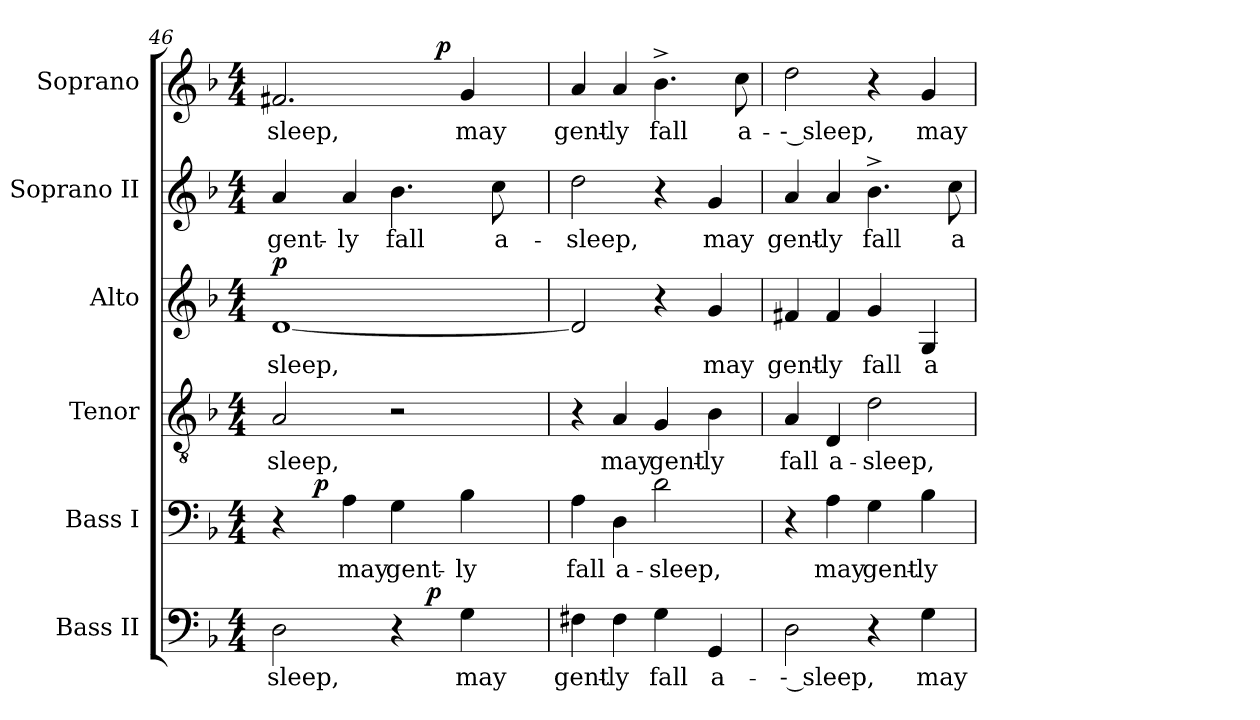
**kern	**text	**dynam	**kern	**text	**dynam	**kern	**text	**kern	**text	**dynam	**kern	**text	**kern	**text	**dynam
*part6	*part6	*part6	*part5	*part5	*part5	*part4	*part4	*part3	*part3	*part3	*part2	*part2	*part1	*part1	*part1
*staff6	*staff6	*staff6	*staff5	*staff5	*staff5	*staff4	*staff4	*staff3	*staff3	*staff3	*staff2	*staff2	*staff1	*staff1	*staff1
*I"Bass II	*	*	*I"Bass I	*	*	*I"Tenor	*	*I"Alto	*	*	*I"Soprano  II	*	*I"Soprano	*	*
*I'B II	*	*	*I'B I	*	*	*I'T	*	*I'A	*	*	*I'S II	*	*	*	*
*clefF4	*	*	*clefF4	*	*	*clefGv2	*	*clefG2	*	*	*clefG2	*	*clefG2	*	*
*	*	*	*	*	*	*ITrd7c12	*	*	*	*	*	*	*	*	*
*k[b-]	*	*	*k[b-]	*	*	*k[b-]	*	*k[b-]	*	*	*k[b-]	*	*k[b-]	*	*
*F:	*	*	*F:	*	*	*F:	*	*F:	*	*	*F:	*	*F:	*	*
*M4/4	*	*	*M4/4	*	*	*M4/4	*	*M4/4	*	*	*M4/4	*	*M4/4	*	*
=46	=46	=46	=46	=46	=46	=46	=46	=46	=46	=46	=46	=46	=46	=46	=46
!	!LO:LY:b:color=#000000	!	!	!	!	!	!	!	!	!	!	!	!	!	!
!	!	!	!	!	!	!	!LO:LY:b:color=#000000	!	!	!	!	!	!	!	!
!	!	!	!	!	!	!	!	!	!LO:LY:b:color=#000000	!	!	!	!	!	!
!	!	!	!	!	!	!	!	!	!	!	!	!LO:LY:b:color=#000000	!	!	!
!	!	!	!	!	!	!	!	!	!	!	!	!	!	!LO:LY:b:color=#000000	!
*^	*	*	*^	*	*	*	*	*	*	*	*	*	*^	*	*
2Di\	2ryy	-sleep,	.	4r	16ryy	.	.	2AAi/	-sleep,	[1di	-sleep,	p	4ai/	gent-	2.f#Xi/	2ryy	-sleep,	.
.	.	.	.	.	32ryy	.	.	.	.	.	.	.	.	.	.	.	.	.
.	.	.	.	.	64ryy	.	.	.	.	.	.	.	.	.	.	.	.	.
.	.	.	.	.	256.ryy	.	.	.	.	.	.	.	.	.	.	.	.	.
.	.	.	.	.	2ryy	.	p	.	.	.	.	.	.	.	.	.	.	.
!	!	!	!	!	!	!LO:LY:b:color=#000000	!	!	!	!	!	!	!	!	!	!	!	!
!	!	!	!	!	!	!	!	!	!	!	!	!	!	!LO:LY:b:color=#000000	!	!	!	!
.	.	.	.	4Ai\	.	may	.	.	.	.	.	.	4ai/	-ly	.	.	.	.
!	!	!	!	!	!	!LO:LY:b:color=#000000	!	!	!	!	!	!	!	!	!	!	!	!
!	!	!	!	!	!	!	!	!	!	!	!	!	!	!LO:LY:b:color=#000000	!	!	!	!
4r	8ryy	.	.	4Gi\	.	gent-	.	2r	.	.	.	.	4.b-i\	fall	.	8ryy	.	.
.	.	.	.	.	4ryy	.	.	.	.	.	.	.	.	.	.	.	.	.
.	256.ryy	.	.	.	.	.	.	.	.	.	.	.	.	.	.	64ryy	.	.
.	4ryy	.	p	.	.	.	.	.	.	.	.	.	.	.	.	.	.	.
.	.	.	.	.	.	.	.	.	.	.	.	.	.	.	.	256.ryy	.	.
.	.	.	.	.	.	.	.	.	.	.	.	.	.	.	.	4ryy	.	p
!	!	!LO:LY:b:color=#000000	!	!	!	!	!	!	!	!	!	!	!	!	!	!	!	!
!	!	!	!	!	!	!LO:LY:b:color=#000000	!	!	!	!	!	!	!	!	!	!	!	!
!	!	!	!	!	!	!	!	!	!	!	!	!	!	!	!	!	!LO:LY:b:color=#000000	!
4Gi\	.	may	.	4B-i\	.	-ly	.	.	.	.	.	.	.	.	4gi/	.	may	.
.	.	.	.	.	8ryy	.	.	.	.	.	.	.	.	.	.	.	.	.
!	!	!	!	!	!	!	!	!	!	!	!	!	!	!LO:LY:b:color=#000000	!	!	!	!
.	.	.	.	.	.	.	.	.	.	.	.	.	8cci\	a-	.	.	.	.
.	16ryy	.	.	.	.	.	.	.	.	.	.	.	.	.	.	.	.	.
.	.	.	.	.	.	.	.	.	.	.	.	.	.	.	.	16ryy	.	.
.	32ryy	.	.	.	.	.	.	.	.	.	.	.	.	.	.	.	.	.
.	.	.	.	.	.	.	.	.	.	.	.	.	.	.	.	32ryy	.	.
.	64ryy	.	.	.	.	.	.	.	.	.	.	.	.	.	.	.	.	.
.	128ryy	.	.	.	128ryy	.	.	.	.	.	.	.	.	.	.	128ryy	.	.
.	512ryy	.	.	.	512ryy	.	.	.	.	.	.	.	.	.	.	512ryy	.	.
*v	*v	*	*	*	*	*	*	*	*	*	*	*	*	*	*v	*v	*	*
*	*	*	*v	*v	*	*	*	*	*	*	*	*	*	*	*	*
=47	=47	=47	=47	=47	=47	=47	=47	=47	=47	=47	=47	=47	=47	=47	=47
*^	*	*	*^	*	*	*	*	*	*	*	*	*	*^	*	*
!	!	!LO:LY:b:color=#000000	!	!	!	!	!	!	!	!	!	!	!	!	!	!	!	!
*v	*v	*	*	*	*	*	*	*	*	*	*	*	*	*	*v	*v	*	*
*	*	*	*v	*v	*	*	*	*	*	*	*	*	*	*	*	*
*^	*	*	*^	*	*	*	*	*	*	*	*	*	*^	*	*
!	!	!	!	!	!	!LO:LY:b:color=#000000	!	!	!	!	!	!	!	!	!	!	!	!
*v	*v	*	*	*	*	*	*	*	*	*	*	*	*	*	*v	*v	*	*
*	*	*	*v	*v	*	*	*	*	*	*	*	*	*	*	*	*
*^	*	*	*^	*	*	*	*	*	*	*	*	*	*^	*	*
!	!	!	!	!	!	!	!	!	!	!	!	!	!	!LO:LY:b:color=#000000	!	!	!	!
*v	*v	*	*	*	*	*	*	*	*	*	*	*	*	*	*v	*v	*	*
*	*	*	*v	*v	*	*	*	*	*	*	*	*	*	*	*	*
*^	*	*	*^	*	*	*	*	*	*	*	*	*	*^	*	*
!	!	!	!	!	!	!	!	!	!	!	!	!	!	!	!	!	!LO:LY:b:color=#000000	!
*v	*v	*	*	*	*	*	*	*	*	*	*	*	*	*	*v	*v	*	*
*	*	*	*v	*v	*	*	*	*	*	*	*	*	*	*	*	*
4F#Xi\	gent-	.	4Ai\	fall	.	4r	.	2di/]	.	.	2ddi\	-sleep,	4ai/	gent-	.
!	!LO:LY:b:color=#000000	!	!	!	!	!	!	!	!	!	!	!	!	!	!
!	!	!	!	!LO:LY:b:color=#000000	!	!	!	!	!	!	!	!	!	!	!
!	!	!	!	!	!	!	!LO:LY:b:color=#000000	!	!	!	!	!	!	!	!
!	!	!	!	!	!	!	!	!	!	!	!	!	!	!LO:LY:b:color=#000000	!
4F#i\	-ly	.	4Di\	a-	.	4AAi/	may	.	.	.	.	.	4ai/	-ly	.
!	!LO:LY:b:color=#000000	!	!	!	!	!	!	!	!	!	!	!	!	!	!
!	!	!	!	!LO:LY:b:color=#000000	!	!	!	!	!	!	!	!	!	!	!
!	!	!	!	!	!	!	!LO:LY:b:color=#000000	!	!	!	!	!	!	!	!
!	!	!	!	!	!	!	!	!	!	!	!	!	!	!LO:LY:b:color=#000000	!
4Gi\	fall	.	2di\	-sleep,	.	4GGi/	gent-	4r	.	.	4r	.	4.b-^i\	fall	.
!	!LO:LY:b:color=#000000	!	!	!	!	!	!	!	!	!	!	!	!	!	!
!	!	!	!	!	!	!	!LO:LY:b:color=#000000	!	!	!	!	!	!	!	!
!	!	!	!	!	!	!	!	!	!LO:LY:b:color=#000000	!	!	!	!	!	!
!	!	!	!	!	!	!	!	!	!	!	!	!LO:LY:b:color=#000000	!	!	!
4GGi/	a-	.	.	.	.	4BB-i\	-ly	4gi/	may	.	4gi/	may	.	.	.
!	!	!	!	!	!	!	!	!	!	!	!	!	!	!LO:LY:b:color=#000000	!
.	.	.	.	.	.	.	.	.	.	.	.	.	8cci\	a-	.
!!LO:LB:g=z
=48	=48	=48	=48	=48	=48	=48	=48	=48	=48	=48	=48	=48	=48	=48	=48
!	!LO:LY:b:color=#000000	!	!	!	!	!	!	!	!	!	!	!	!	!	!
!	!	!	!	!	!	!	!LO:LY:b:color=#000000	!	!	!	!	!	!	!	!
!	!	!	!	!	!	!	!	!	!LO:LY:b:color=#000000	!	!	!	!	!	!
!	!	!	!	!	!	!	!	!	!	!	!	!LO:LY:b:color=#000000	!	!	!
!	!	!	!	!	!	!	!	!	!	!	!	!	!	!LO:LY:b:color=#000000	!
2Di\	-- sleep,	.	4r	.	.	4AAi/	fall	4f#Xi/	gent-	.	4ai/	gent-	2ddi\	-- sleep,	.
!	!	!	!	!LO:LY:b:color=#000000	!	!	!	!	!	!	!	!	!	!	!
!	!	!	!	!	!	!	!LO:LY:b:color=#000000	!	!	!	!	!	!	!	!
!	!	!	!	!	!	!	!	!	!LO:LY:b:color=#000000	!	!	!	!	!	!
!	!	!	!	!	!	!	!	!	!	!	!	!LO:LY:b:color=#000000	!	!	!
.	.	.	4Ai\	may	.	4DDi/	a-	4f#i/	-ly	.	4ai/	-ly	.	.	.
!	!	!	!	!LO:LY:b:color=#000000	!	!	!	!	!	!	!	!	!	!	!
!	!	!	!	!	!	!	!LO:LY:b:color=#000000	!	!	!	!	!	!	!	!
!	!	!	!	!	!	!	!	!	!LO:LY:b:color=#000000	!	!	!	!	!	!
!	!	!	!	!	!	!	!	!	!	!	!	!LO:LY:b:color=#000000	!	!	!
4r	.	.	4Gi\	gent-	.	2Di\	-sleep,	4gi/	fall	.	4.b-^i\	fall	4r	.	.
!	!LO:LY:b:color=#000000	!	!	!	!	!	!	!	!	!	!	!	!	!	!
!	!	!	!	!LO:LY:b:color=#000000	!	!	!	!	!	!	!	!	!	!	!
!	!	!	!	!	!	!	!	!	!LO:LY:b:color=#000000	!	!	!	!	!	!
!	!	!	!	!	!	!	!	!	!	!	!	!	!	!LO:LY:b:color=#000000	!
4Gi\	may	.	4B-i\	-ly	.	.	.	4Gi/	a-	.	.	.	4gi/	may	.
!	!	!	!	!	!	!	!	!	!	!	!	!LO:LY:b:color=#000000	!	!	!
.	.	.	.	.	.	.	.	.	.	.	8cci\	a-	.	.	.
=	=	=	=	=	=	=	=	=	=	=	=	=	=	=	=
*-	*-	*-	*-	*-	*-	*-	*-	*-	*-	*-	*-	*-	*-	*-	*-
